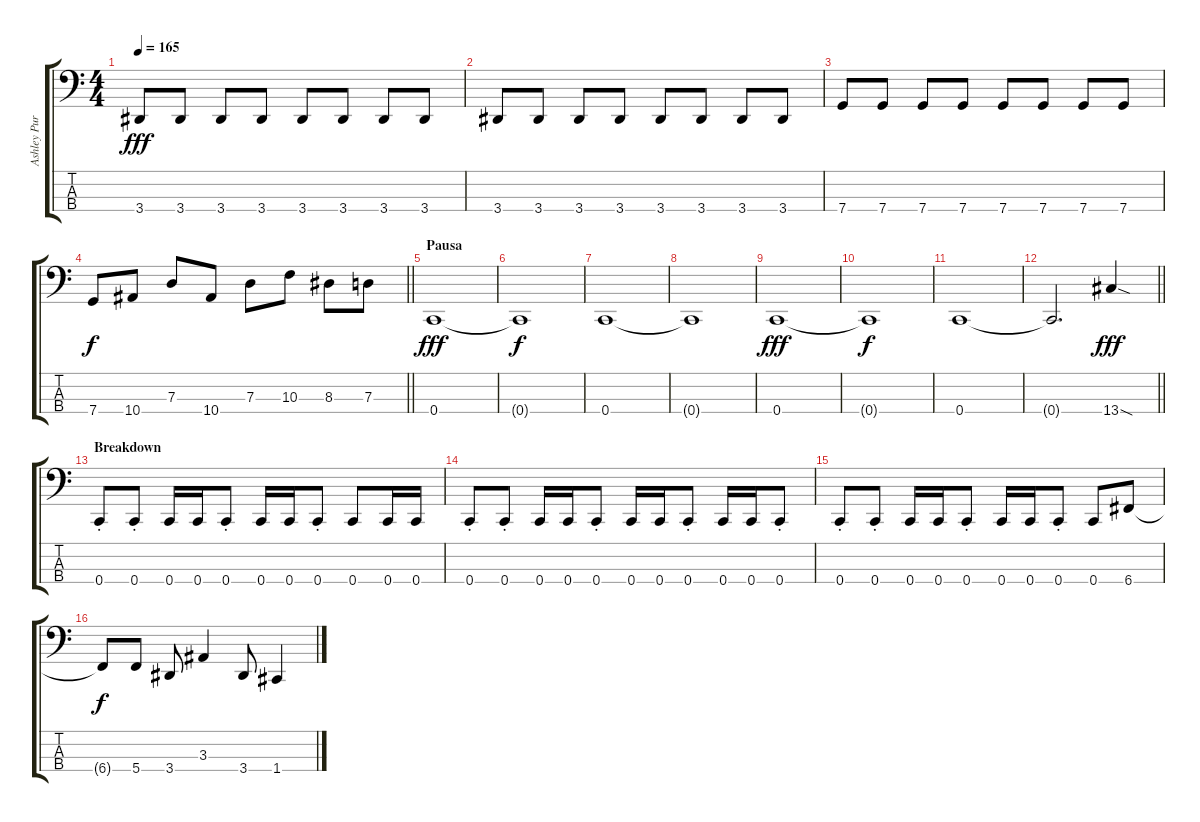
\track ("Ashley Purdy (Ash)" "Ashley Pur") {instrument electricbasspick}
\staff {score tabs}
\tuning (F2 C2 G1 C1) {hide}
\ts (4 4)
\tempo 165
\clef f4
\ks c
3.4.8{dy fff} 3.4.8 3.4.8 3.4.8 3.4.8 3.4.8 3.4.8 3.4.8 |
3.4.8 3.4.8 3.4.8 3.4.8 3.4.8 3.4.8 3.4.8 3.4.8 |
7.4.8 7.4.8 7.4.8 7.4.8 7.4.8 7.4.8 7.4.8 7.4.8 |
\barLineRight lightlight
7.4.8{dy f} 10.4.8 7.3.8 10.4.8 7.3.8 10.3.8 8.3.8 7.3.8 |
\section ("" "Pausa")
0.4.1{dy fff} |
0.4{t}.1{dy f} |
0.4.1 |
0.4{t}.1 |
0.4.1{dy fff} |
0.4{t}.1{dy f} |
0.4.1 |
\barLineRight lightlight
0.4{t}.2{d} 13.4{sod}.4{dy fff} |
\section ("" "Breakdown")
0.4{st}.8 0.4{st}.8 0.4.16 0.4.16 0.4{st}.8 0.4.16 0.4.16 0.4{st}.8 0.4.8 0.4.16 0.4.16 |
0.4{st}.8 0.4{st}.8 0.4.16 0.4.16 0.4{st}.8 0.4.16 0.4.16 0.4{st}.8 0.4.16 0.4.16 0.4{st}.8 |
0.4{st}.8 0.4{st}.8 0.4.16 0.4.16 0.4{st}.8 0.4.16 0.4.16 0.4{st}.8 0.4.8 6.4.8 |
6.4{t}.8{dy f} 5.4.8 3.4.8 3.3.4 3.4.8 1.4.4
